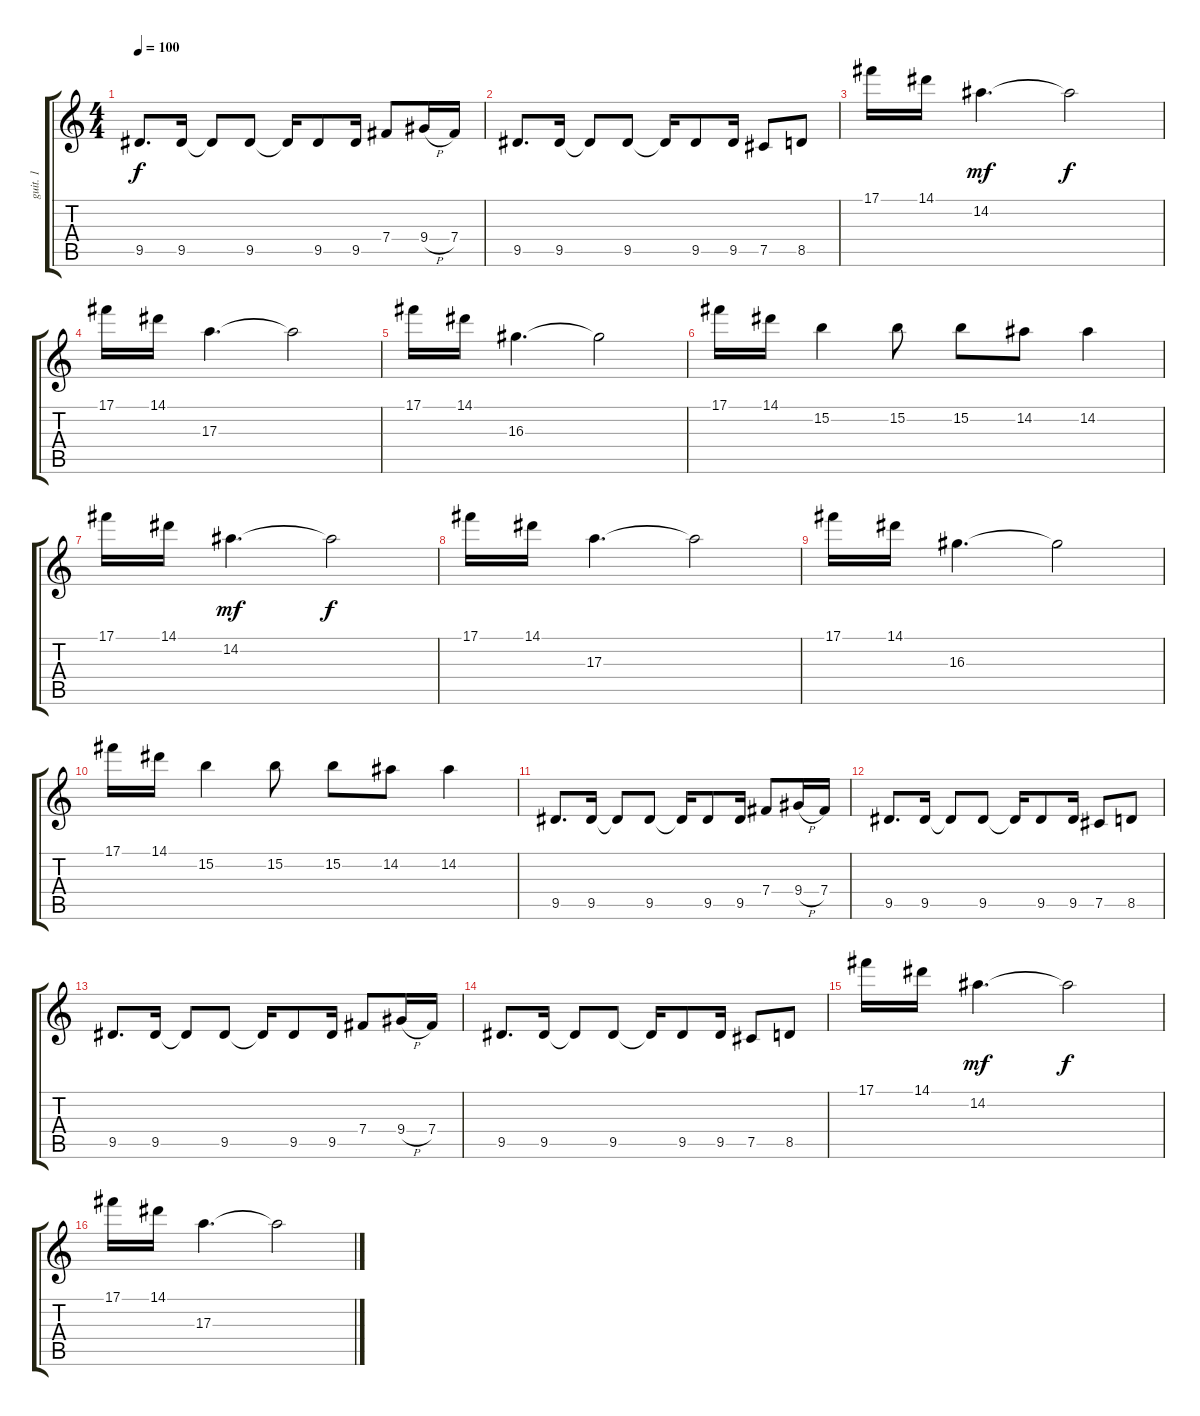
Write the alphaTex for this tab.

\track ("guit. 1" "guit. 1") {instrument overdrivenguitar}
\staff {score tabs}
\tuning (Db4 Ab3 E3 B2 Gb2 Db2) {hide}
\ts (4 4)
\tempo 100
\clef g2
\ks c
9.5.8{d dy f} 9.5.16 9.5{t}.8 9.5.8 9.5{t}.16 9.5.8 9.5.16 7.4.8 9.4{h}.16 7.4.16 |
9.5.8{d} 9.5.16 9.5{t}.8 9.5.8 9.5{t}.16 9.5.8 9.5.16 7.5.8 8.5.8 |
17.1.16{instrument overdrivenguitar} 14.1.16 14.2.4{d dy mf} 14.2{t}.2{dy f} |
17.1.16 14.1.16 17.3.4{d} 17.3{t}.2 |
17.1.16 14.1.16 16.3.4{d} 16.3{t}.2 |
17.1.16 14.1.16 15.2.4 15.2.8 15.2.8 14.2.8 14.2.4 |
17.1.16{instrument overdrivenguitar} 14.1.16 14.2.4{d dy mf} 14.2{t}.2{dy f} |
17.1.16 14.1.16 17.3.4{d} 17.3{t}.2 |
17.1.16 14.1.16 16.3.4{d} 16.3{t}.2 |
17.1.16 14.1.16 15.2.4 15.2.8 15.2.8 14.2.8 14.2.4 |
9.5.8{d instrument distortionguitar} 9.5.16 9.5{t}.8 9.5.8 9.5{t}.16 9.5.8 9.5.16 7.4.8 9.4{h}.16 7.4.16 |
9.5.8{d} 9.5.16 9.5{t}.8 9.5.8 9.5{t}.16 9.5.8 9.5.16 7.5.8 8.5.8 |
9.5.8{d} 9.5.16 9.5{t}.8 9.5.8 9.5{t}.16 9.5.8 9.5.16 7.4.8 9.4{h}.16 7.4.16 |
9.5.8{d} 9.5.16 9.5{t}.8 9.5.8 9.5{t}.16 9.5.8 9.5.16 7.5.8 8.5.8 |
17.1.16{instrument overdrivenguitar} 14.1.16 14.2.4{d dy mf} 14.2{t}.2{dy f} |
17.1.16 14.1.16 17.3.4{d} 17.3{t}.2
